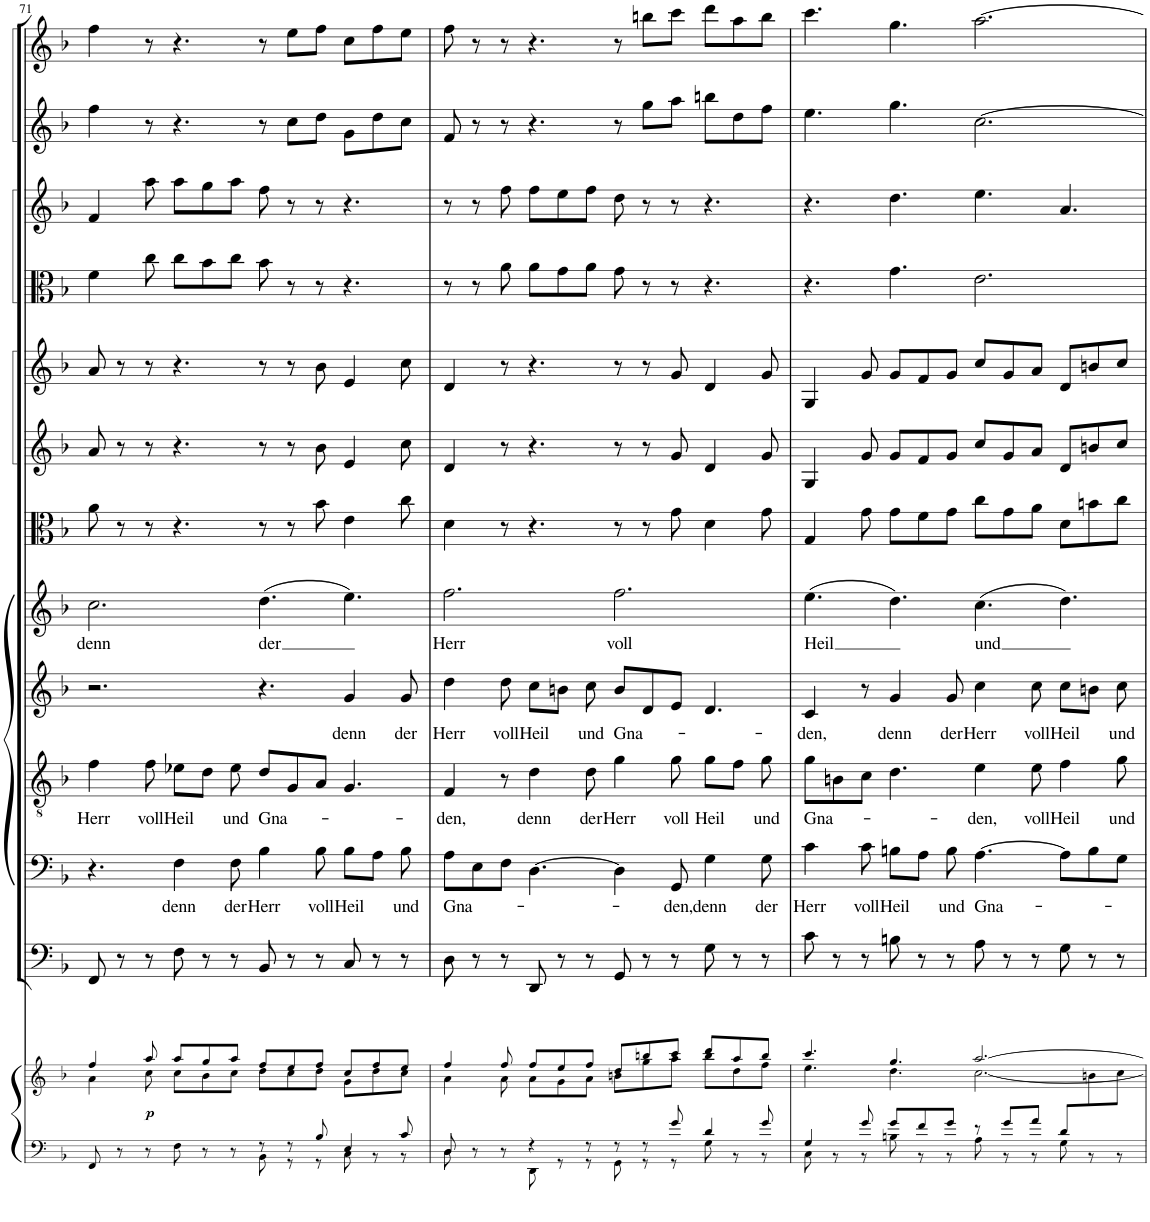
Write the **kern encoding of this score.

**kern	**kern	**dynam	**kern	**kern	**text	**kern	**text	**kern	**text	**kern	**text	**kern	**kern	**kern	**kern	**kern	**kern	**kern
*part13	*part13	*part13	*part12	*part11	*part11	*part10	*part10	*part9	*part9	*part8	*part8	*part7	*part6	*part5	*part4	*part3	*part2	*part1
*staff14	*staff13	*staff13/14	*staff12	*staff11	*staff11	*staff10	*staff10	*staff9	*staff9	*staff8	*staff8	*staff7	*staff6	*staff5	*staff4	*staff3	*staff2	*staff1
*I"Piano reduction	*	*	*I"Continuo	*I"Basso	*	*I"Tenore	*	*I"Alto	*	*I"Soprano	*	*I"Viola	*I"Violino II	*I"Violino I	*I"Oboe II (Oboe da caccia)	*I"Oboe I	*I"Flauto II	*I"Flauto I
*I'Pno	*	*	*	*	*	*	*	*	*	*	*	*I'Vla	*I'Vln	*I'Vln	*	*I'Ob	*I'Fl	*I'Fl
!!LO:PB:g=z
*clefF4	*clefG2	*	*clefF4	*clefF4	*	*clefGv2	*	*clefG2	*	*clefG2	*	*clefC3	*clefG2	*clefG2	*clefC3	*clefG2	*clefG2	*clefG2
*	*	*	*	*	*	*	*	*	*	*	*	*	*	*	*Trd12c21	*	*	*
*k[b-]	*k[b-]	*	*k[b-]	*k[b-]	*	*k[b-]	*	*k[b-]	*	*k[b-]	*	*k[b-]	*k[b-]	*k[b-]	*k[b-]	*k[b-]	*k[b-]	*k[b-]
*M12/8	*M12/8	*	*M12/8	*M12/8	*	*M12/8	*	*M12/8	*	*M12/8	*	*M12/8	*M12/8	*M12/8	*M12/8	*M12/8	*M12/8	*M12/8
=71	=71	=71	=71	=71	=71	=71	=71	=71	=71	=71	=71	=71	=71	=71	=71	=71	=71	=71
*^	*^	*	*	*	*	*	*	*	*	*	*	*	*	*	*	*	*	*
!	!	!	!	!	!	!	!	!	!LO:LY:b	!	!	!	!LO:LY:b	!	!	!	!	!	!	!
8FF/	8ryy	4ff/	4a\	.	8FF/	4.r	.	4f\	Herr	2.r	.	2.cc\	denn	8a\	8a/	8a/	4f\	4f/	4ff\	4ff\
8r	8ryy	.	.	.	8r	.	.	.	.	.	.	.	.	8r	8r	8r	.	.	.	.
!	!	!	!	!LO:DY:b	!	!	!	!	!LO:LY:b	!	!	!	!	!	!	!	!	!	!	!
8r	8ryy	8aa/	8cc\	p	8r	.	.	8f\	voll	.	.	.	.	8r	8r	8r	8cc\	8aa\	8r	8r
!	!	!	!	!	!	!	!LO:LY:b	!	!LO:LY:b	!	!	!	!	!	!	!	!	!	!	!
8ryy	8F\	8aa/L	8cc\L	.	8F\	4F\	denn	8e-X\L	Heil	.	.	.	.	4.r	4.r	4.r	8cc\L	8aa\L	4.r	4.r
8r	8ryy	8gg/	8b-\	.	8r	.	.	8d\J	.	.	.	.	.	.	.	.	8b-\	8gg\	.	.
!	!	!	!	!	!	!	!LO:LY:b	!	!LO:LY:b	!	!	!	!	!	!	!	!	!	!	!
8r	8ryy	8aa/J	8cc\J	.	8r	8F\	der	8e-\	und	.	.	.	.	.	.	.	8cc\J	8aa\J	.	.
!	!	!	!	!	!	!	!LO:LY:b	!	!LO:LY:b	!	!	!	!LO:LY:b	!	!	!	!	!	!	!
8r	8BB-\	8ff/L	8dd\L	.	8BB-/	4B-\	Herr	8d/L	Gna-	4.r	.	(4.dd\	der	8r	8r	8r	8b-\	8ff\	8r	8r
8r	8r	8ee/	8cc\	.	8r	.	.	8G/	.	.	.	.	.	8r	8r	8r	8r	8r	8cc\L	8ee\L
!	!	!	!	!	!	!	!LO:LY:b	!	!	!	!	!	!	!	!	!	!	!	!	!
8B-/	8r	8ff/J	8dd\J	.	8r	8B-\	voll	8A/J	.	.	.	.	.	8b-\	8b-\	8b-\	8r	8r	8dd\J	8ff\J
!	!	!	!	!	!	!	!LO:LY:b	!	!	!	!LO:LY:b	!	!	!	!	!	!	!	!	!
4E/	8C\	8cc/L	8g\L	.	8C/	8B-\L	Heil	4.G/	.	4g/	denn	4.ee\)	.	4e\	4e/	4e/	4.r	4.r	8g\L	8cc\L
.	8r	8ff/	8dd\	.	8r	8A\J	.	.	.	.	.	.	.	.	.	.	.	.	8dd\	8ff\
!	!	!	!	!	!	!	!LO:LY:b	!	!	!	!LO:LY:b	!	!	!	!	!	!	!	!	!
8c/	8r	8ee/J	8cc\J	.	8r	8B-\	und	.	.	8g/	der	.	.	8cc\	8cc\	8cc\	.	.	8cc\J	8ee\J
=72	=72	=72	=72	=72	=72	=72	=72	=72	=72	=72	=72	=72	=72	=72	=72	=72	=72	=72	=72	=72
!	!	!	!	!	!	!	!LO:LY:b	!	!LO:LY:b	!	!LO:LY:b	!	!LO:LY:b	!	!	!	!	!	!	!
8D/	8D\	4ff/	4a\	.	8D\	8A\L	Gna-	4F/	-den,	4dd\	Herr	2.ff\	Herr	4d\	4d/	4d/	8r	8r	8f/	8ff\
8r	8ryy	.	.	.	8r	8E\	.	.	.	.	.	.	.	.	.	.	8r	8r	8r	8r
!	!	!	!	!	!	!	!	!	!	!	!LO:LY:b	!	!	!	!	!	!	!	!	!
8r	8ryy	8ff/	8a\	.	8r	8F\J	.	8r	.	8dd\	voll	.	.	8r	8r	8r	8a\	8ff\	8r	8r
!	!	!	!	!	!	!	!	!	!LO:LY:b	!	!LO:LY:b	!	!	!	!	!	!	!	!	!
4r	8DD\	8ff/L	8a\L	.	8DD/	[4.D\	.	4d\	denn	8cc\L	Heil	.	.	4.r	4.r	4.r	8a\L	8ff\L	4.r	4.r
.	8r	8ee/	8g\	.	8r	.	.	.	.	8bn\J	.	.	.	.	.	.	8g\	8ee\	.	.
!	!	!	!	!	!	!	!	!	!LO:LY:b	!	!LO:LY:b	!	!	!	!	!	!	!	!	!
8r	8r	8ff/J	8a\J	.	8r	.	.	8d\	der	8cc\	und	.	.	.	.	.	8a\J	8ff\J	.	.
!	!	!	!	!	!	!	!	!	!LO:LY:b	!	!LO:LY:b	!	!LO:LY:b	!	!	!	!	!	!	!
8r	8GG\	8dd/L	8bn\L	.	8GG/	4D\]	.	4g\	Herr	8b/L	Gna-	2.ff\	voll	8r	8r	8r	8g\	8dd\	8r	8r
8r	8r	8bbn/	8gg\	.	8r	.	.	.	.	8d/	.	.	.	8r	8r	8r	8r	8r	8gg\L	8bbn\L
!	!	!	!	!	!	!	!LO:LY:b	!	!LO:LY:b	!	!	!	!	!	!	!	!	!	!	!
8g/	8r	8ccc/J	8aa\J	.	8r	8GG/	-den,	8g\	voll	8e/J	.	.	.	8g\	8g/	8g/	8r	8r	8aa\J	8ccc\J
!	!	!	!	!	!	!	!LO:LY:b	!	!LO:LY:b	!	!	!	!	!	!	!	!	!	!	!
4d/	8G\	8ddd/L	8bb\L	.	8G\	4G\	denn	8g\L	Heil	4.d/	.	.	.	4d\	4d/	4d/	4.r	4.r	8bbn\L	8ddd\L
.	8r	8aa/	8dd\	.	8r	.	.	8f\J	.	.	.	.	.	.	.	.	.	.	8dd\	8aa\
!	!	!	!	!	!	!	!LO:LY:b	!	!LO:LY:b	!	!	!	!	!	!	!	!	!	!	!
8g/	8r	8bb/J	8ff\J	.	8r	8G\	der	8g\	und	.	.	.	.	8g\	8g/	8g/	.	.	8ff\J	8bb\J
=73	=73	=73	=73	=73	=73	=73	=73	=73	=73	=73	=73	=73	=73	=73	=73	=73	=73	=73	=73	=73
*	*	*	*^	*	*	*	*	*	*	*	*	*	*	*	*	*	*	*	*	*
!	!	!	!	!	!	!	!	!LO:LY:b	!	!LO:LY:b	!	!LO:LY:b	!	!LO:LY:b	!	!	!	!	!	!	!
4G/	8C\	4.ccc/	4.ee\	4ryy	.	8c\	4c\	Herr	8g\L	Gna-	4c/	-den,	(4.ee\	Heil	4G/	4G/	4G/	4.r	4.r	4.ee\	4.ccc\
.	8r	.	.	.	.	8r	.	.	8Bn\	.	.	.	.	.	.	.	.	.	.	.	.
*	*	*	*v	*v	*	*	*	*	*	*	*	*	*	*	*	*	*	*	*	*	*
!	!	!	!	!	!	!	!LO:LY:b	!	!	!	!	!	!	!	!	!	!	!	!	!
8g/	8r	.	.	.	8r	8c\	voll	8c\J	.	8r	.	.	.	8g\	8g/	8g/	.	.	.	.
!	!	!	!	!	!	!	!LO:LY:b	!	!	!	!LO:LY:b	!	!	!	!	!	!	!	!	!
8g/L	8Bn\	4.gg/	4.dd\	.	8Bn\	8Bn\L	Heil	4.d\	.	4g/	denn	4.dd\)	.	8g\L	8g/L	8g/L	4.g\	4.dd\	4.gg\	4.gg\
8f/	8r	.	.	.	8r	8A\J	.	.	.	.	.	.	.	8f\	8f/	8f/	.	.	.	.
!	!	!	!	!	!	!	!LO:LY:b	!	!	!	!LO:LY:b	!	!	!	!	!	!	!	!	!
8g/J	8r	.	.	.	8r	8B\	und	.	.	8g/	der	.	.	8g\J	8g/J	8g/J	.	.	.	.
!	!	!	!	!	!	!	!LO:LY:b	!	!LO:LY:b	!	!LO:LY:b	!	!LO:LY:b	!	!	!	!	!	!	!
8r	8A\	[2.aa/	[2.cc\	.	8A\	[4.A\	Gna-	4e\	-den,	4cc\	Herr	(4.cc\	und	8cc\L	8cc/L	8cc/L	2.e\	4.ee\	[2.cc\	[2.aa\
8g/L	8r	.	.	.	8r	.	.	.	.	.	.	.	.	8g\	8g/	8g/	.	.	.	.
!	!	!	!	!	!	!	!	!	!LO:LY:b	!	!LO:LY:b	!	!	!	!	!	!	!	!	!
8a/J	8r	.	.	.	8r	.	.	8e\	voll	8cc\	voll	.	.	8a\J	8a/J	8a/J	.	.	.	.
!	!	!	!	!	!	!	!	!	!LO:LY:b	!	!LO:LY:b	!	!	!	!	!	!	!	!	!
8d/L	8G\	.	.	.	8G\	8A\L]	.	4f\	Heil	8cc\L	Heil	4.dd\)	.	8d\L	8d/L	8d/L	.	4.a/	.	.
*	*	*	*^	*	*	*	*	*	*	*	*	*	*	*	*	*	*	*	*	*
4ryy	8r	.	.	8bn\	.	8r	8B\	.	.	.	8bn\J	.	.	.	8bn\	8bn/	8bn/	.	.	.	.
!	!	!	!	!	!	!	!	!	!	!LO:LY:b	!	!LO:LY:b	!	!	!	!	!	!	!	!	!
.	8r	.	.	8cc\J	.	8r	8G\J	.	8g\	und	8cc\	und	.	.	8cc\J	8cc/J	8cc/J	.	.	.	.
*v	*v	*	*	*	*	*	*	*	*	*	*	*	*	*	*	*	*	*	*	*	*
*	*v	*v	*v	*	*	*	*	*	*	*	*	*	*	*	*	*	*	*	*	*
=	=	=	=	=	=	=	=	=	=	=	=	=	=	=	=	=	=	=
*-	*-	*-	*-	*-	*-	*-	*-	*-	*-	*-	*-	*-	*-	*-	*-	*-	*-	*-
